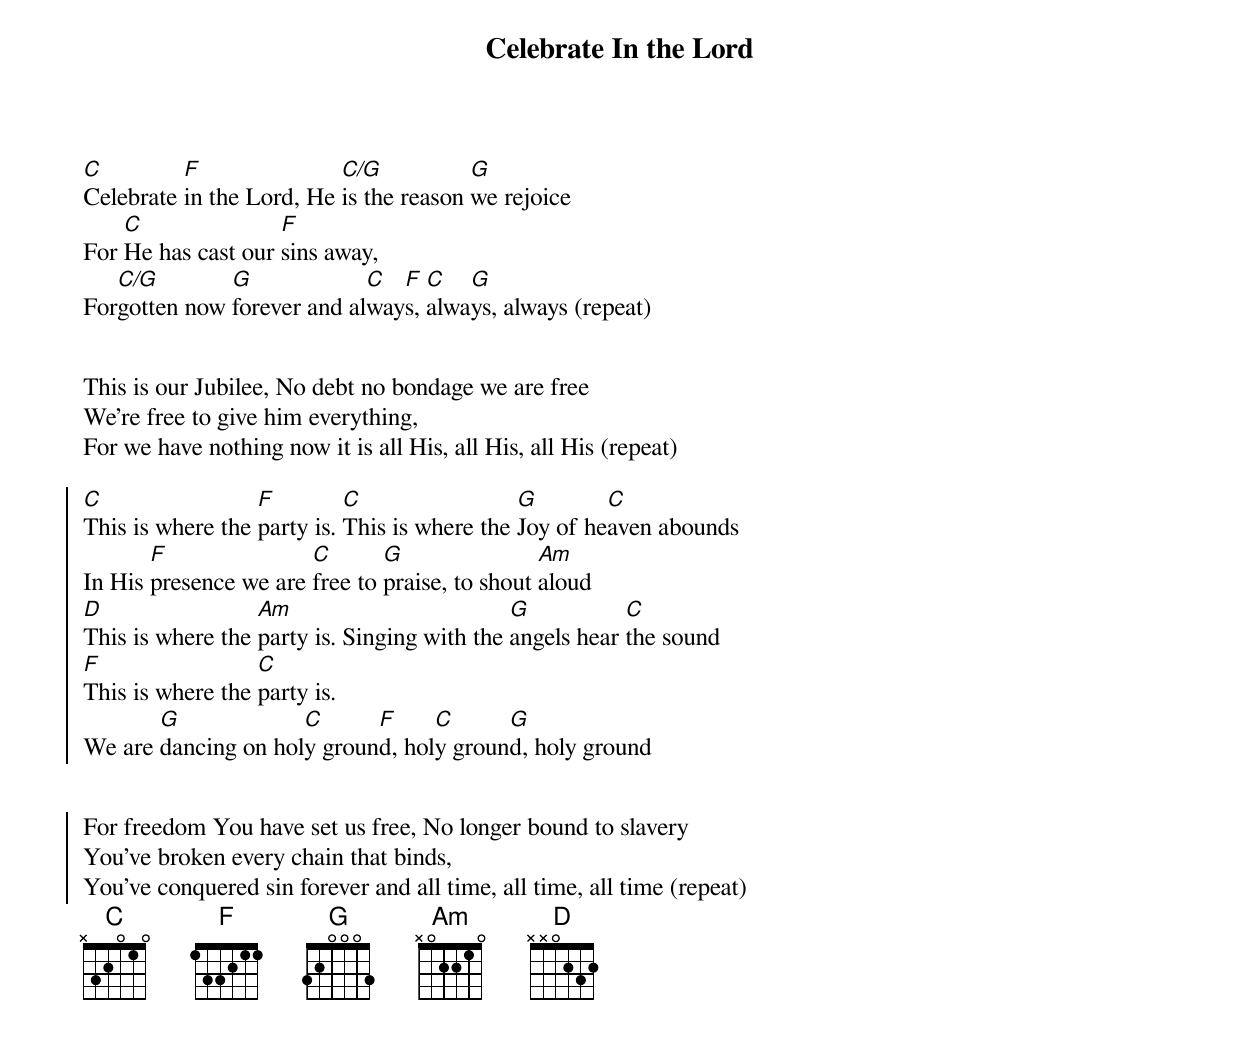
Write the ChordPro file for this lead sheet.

{t: Celebrate In the Lord}
[C]Celebrate [F]in the Lord, He [C/G]is the reason [G]we rejoice
For [C]He has cast our [F]sins away,
For[C/G]gotten now [G]forever and al[C]way[F]s, [C]alwa[G]ys, always (repeat)


This is our Jubilee, No debt no bondage we are free
We’re free to give him everything,
For we have nothing now it is all His, all His, all His (repeat)

{soc}
[C]This is where the [F]party is. [C]This is where the [G]Joy of he[C]aven abounds
In His [F]presence we are [C]free to [G]praise, to shout [Am]aloud
[D]This is where the [Am]party is. Singing with the [G]angels hear [C]the sound
[F]This is where the [C]party is.
We are [G]dancing on hol[C]y groun[F]d, hol[C]y groun[G]d, holy ground


For freedom You have set us free, No longer bound to slavery
You’ve broken every chain that binds,
You’ve conquered sin forever and all time, all time, all time (repeat)
